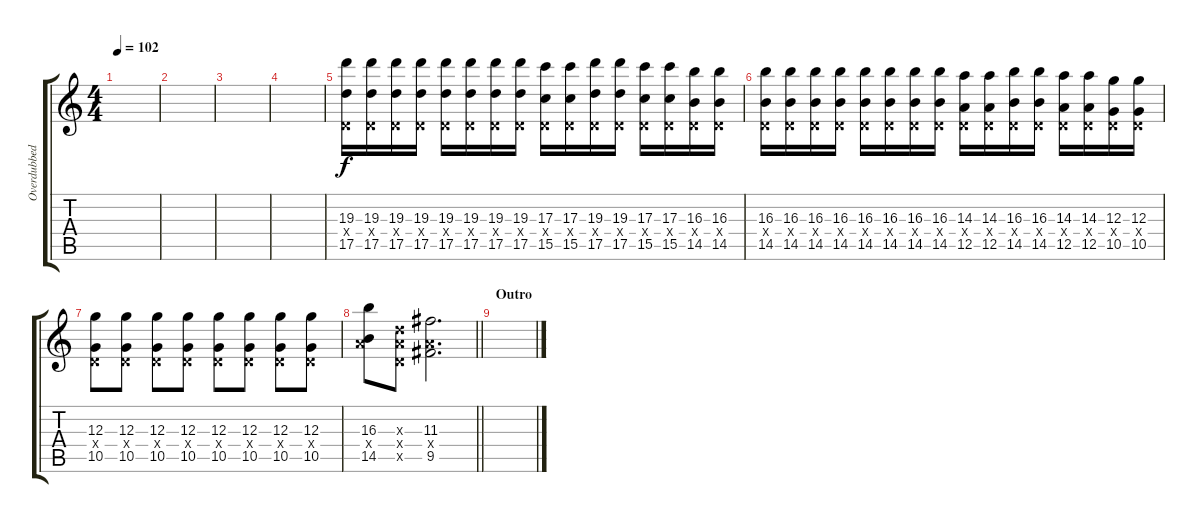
\track ("Overdubbed" "Overdubbed") {instrument distortionguitar}
\staff {score tabs}
\tuning (E4 B3 G3 D3 A2 E2) {hide}
\ts (4 4)
\tempo 102
\clef g2
\ks c
|
|
|
|
(19.3 0.4{x} 17.5).16 (19.3 0.4{x} 17.5).16 (19.3 0.4{x} 17.5).16 (19.3 0.4{x} 17.5).16 (19.3 0.4{x} 17.5).16 (19.3 0.4{x} 17.5).16 (19.3 0.4{x} 17.5).16 (19.3 0.4{x} 17.5).16 (17.3 0.4{x} 15.5).16 (17.3 0.4{x} 15.5).16 (19.3 0.4{x} 17.5).16 (19.3 0.4{x} 17.5).16 (17.3 0.4{x} 15.5).16 (17.3 0.4{x} 15.5).16 (16.3 0.4{x} 14.5).16 (16.3 0.4{x} 14.5).16 |
(16.3 0.4{x} 14.5).16 (16.3 0.4{x} 14.5).16 (16.3 0.4{x} 14.5).16 (16.3 0.4{x} 14.5).16 (16.3 0.4{x} 14.5).16 (16.3 0.4{x} 14.5).16 (16.3 0.4{x} 14.5).16 (16.3 0.4{x} 14.5).16 (14.3 0.4{x} 12.5).16 (14.3 0.4{x} 12.5).16 (16.3 0.4{x} 14.5).16 (16.3 0.4{x} 14.5).16 (14.3 0.4{x} 12.5).16 (14.3 0.4{x} 12.5).16 (12.3 0.4{x} 10.5).16 (12.3 0.4{x} 10.5).16 |
(12.3 0.4{x} 10.5).8 (12.3 0.4{x} 10.5).8 (12.3 0.4{x} 10.5).8 (12.3 0.4{x} 10.5).8 (12.3 0.4{x} 10.5).8 (12.3 0.4{x} 10.5).8 (12.3 0.4{x} 10.5).8 (12.3 0.4{x} 10.5).8 |
\barLineRight lightlight
(16.3 7.4{x} 14.5).8 (7.3{x} 7.4{x} 5.5{x}).8 (11.3 7.4{x} 9.5).2{d} |
\section ("" "Outro")
